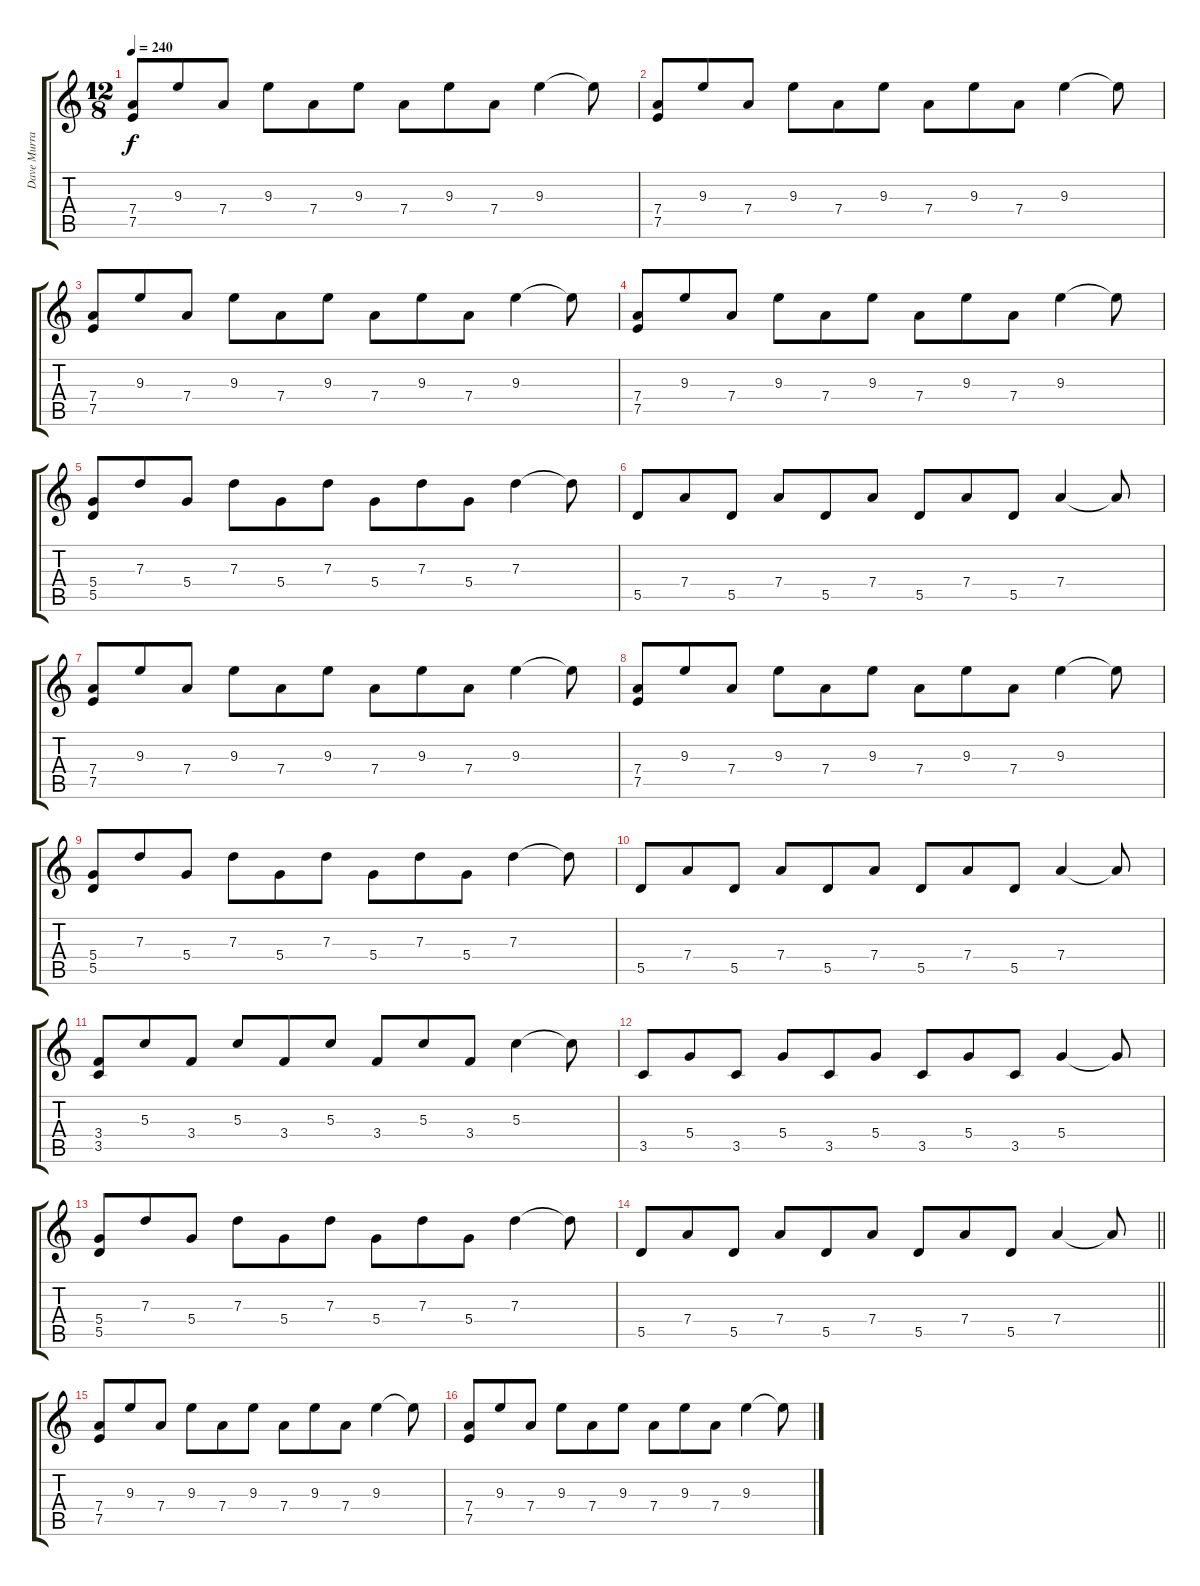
\track ("Dave Murray (Guitar Clean)" "Dave Murra") {instrument electricguitarclean}
\staff {score tabs}
\tuning (E4 B3 G3 D3 A2 E2) {hide}
\ts (12 8)
\tempo 240
\clef g2
\ks c
(7.4 7.5).8{dy f} 9.3.8 7.4.8 9.3.8 7.4.8 9.3.8 7.4.8 9.3.8 7.4.8 9.3.4 9.3{t}.8 |
(7.4 7.5).8 9.3.8 7.4.8 9.3.8 7.4.8 9.3.8 7.4.8 9.3.8 7.4.8 9.3.4 9.3{t}.8 |
(7.4 7.5).8 9.3.8 7.4.8 9.3.8 7.4.8 9.3.8 7.4.8 9.3.8 7.4.8 9.3.4 9.3{t}.8 |
(7.4 7.5).8 9.3.8 7.4.8 9.3.8 7.4.8 9.3.8 7.4.8 9.3.8 7.4.8 9.3.4 9.3{t}.8 |
(5.4 5.5).8 7.3.8 5.4.8 7.3.8 5.4.8 7.3.8 5.4.8 7.3.8 5.4.8 7.3.4 7.3{t}.8 |
5.5.8 7.4.8 5.5.8 7.4.8 5.5.8 7.4.8 5.5.8 7.4.8 5.5.8 7.4.4 7.4{t}.8 |
(7.4 7.5).8 9.3.8 7.4.8 9.3.8 7.4.8 9.3.8 7.4.8 9.3.8 7.4.8 9.3.4 9.3{t}.8 |
(7.4 7.5).8 9.3.8 7.4.8 9.3.8 7.4.8 9.3.8 7.4.8 9.3.8 7.4.8 9.3.4 9.3{t}.8 |
(5.4 5.5).8 7.3.8 5.4.8 7.3.8 5.4.8 7.3.8 5.4.8 7.3.8 5.4.8 7.3.4 7.3{t}.8 |
5.5.8 7.4.8 5.5.8 7.4.8 5.5.8 7.4.8 5.5.8 7.4.8 5.5.8 7.4.4 7.4{t}.8 |
(3.4 3.5).8 5.3.8 3.4.8 5.3.8 3.4.8 5.3.8 3.4.8 5.3.8 3.4.8 5.3.4 5.3{t}.8 |
3.5.8 5.4.8 3.5.8 5.4.8 3.5.8 5.4.8 3.5.8 5.4.8 3.5.8 5.4.4 5.4{t}.8 |
(5.4 5.5).8 7.3.8 5.4.8 7.3.8 5.4.8 7.3.8 5.4.8 7.3.8 5.4.8 7.3.4 7.3{t}.8 |
\barLineRight lightlight
5.5.8 7.4.8 5.5.8 7.4.8 5.5.8 7.4.8 5.5.8 7.4.8 5.5.8 7.4.4 7.4{t}.8 |
(7.4 7.5).8 9.3.8 7.4.8 9.3.8 7.4.8 9.3.8 7.4.8 9.3.8 7.4.8 9.3.4 9.3{t}.8 |
(7.4 7.5).8 9.3.8 7.4.8 9.3.8 7.4.8 9.3.8 7.4.8 9.3.8 7.4.8 9.3.4 9.3{t}.8
